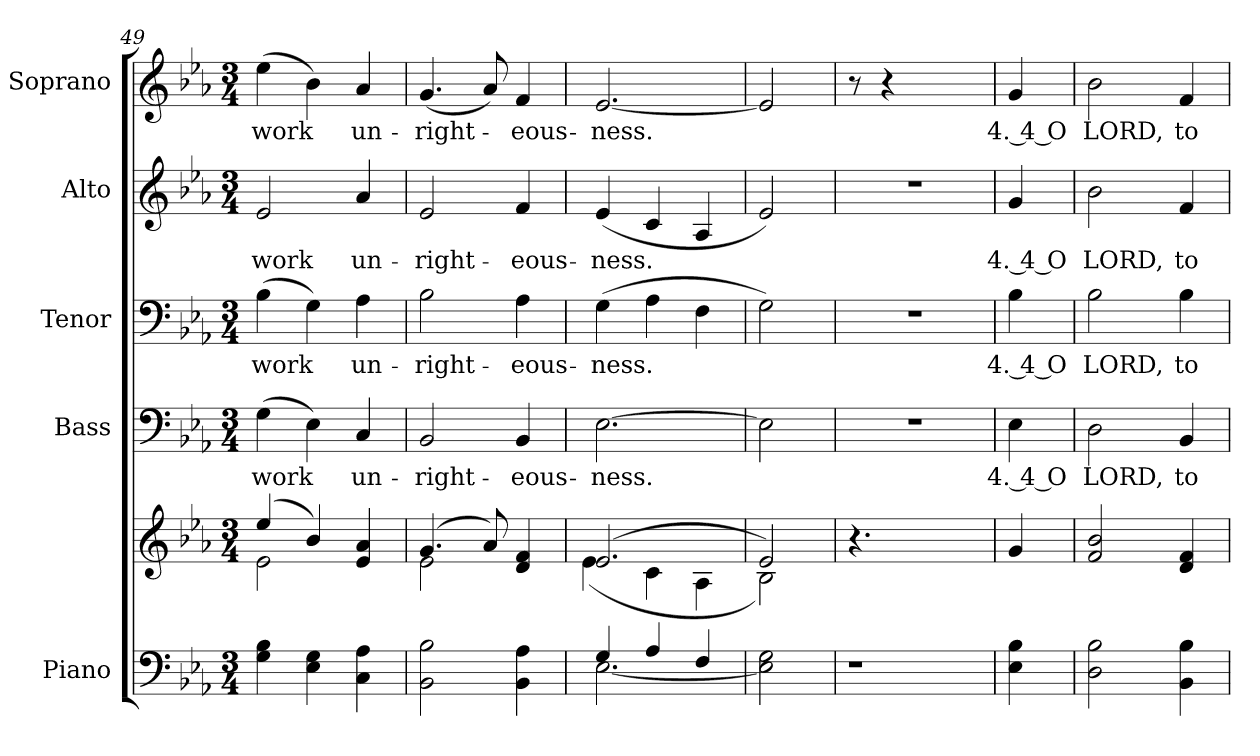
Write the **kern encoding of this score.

**kern	**kern	**kern	**text	**kern	**text	**kern	**text	**kern	**text
*part5	*part5	*part4	*part4	*part3	*part3	*part2	*part2	*part1	*part1
*staff6	*staff5	*staff4	*staff4	*staff3	*staff3	*staff2	*staff2	*staff1	*staff1
*I"Piano	*	*I"Bass	*	*I"Tenor	*	*I"Alto	*	*I"Soprano	*
*I'Pno.	*	*I'B.	*	*I'T.	*	*I'A.	*	*I'S.	*
*clefF4	*clefG2	*clefF4	*	*clefF4	*	*clefG2	*	*clefG2	*
*k[b-e-a-]	*k[b-e-a-]	*k[b-e-a-]	*	*k[b-e-a-]	*	*k[b-e-a-]	*	*k[b-e-a-]	*
*E-:	*E-:	*E-:	*	*E-:	*	*E-:	*	*E-:	*
*M3/4	*M3/4	*M3/4	*	*M3/4	*	*M3/4	*	*M3/4	*
=49	=49	=49	=49	=49	=49	=49	=49	=49	=49
*	*^	*	*	*	*	*	*	*	*
!	!	!	!	!LO:LY:b:color=#000000	!	!	!	!	!	!
!	!	!	!	!	!	!LO:LY:b:color=#000000	!	!	!	!
!	!	!	!	!	!	!	!	!LO:LY:b:color=#000000	!	!
!	!	!	!	!	!	!	!	!	!	!LO:LY:b:color=#000000
4Gi\ 4B-i	(4ee-i/	2e-i\	(4Gi\	work	(4B-i\	work	2e-i/	work	(4ee-i\	work
4E-i\ 4Gi	4b-i/)	.	4E-i\)	.	4Gi\)	.	.	.	4b-i\)	.
!	!	!	!	!LO:LY:b:color=#000000	!	!	!	!	!	!
!	!	!	!	!	!	!LO:LY:b:color=#000000	!	!	!	!
!	!	!	!	!	!	!	!	!LO:LY:b:color=#000000	!	!
!	!	!	!	!	!	!	!	!	!	!LO:LY:b:color=#000000
4Ci\ 4A-i	4e-i/ 4a-i	4ryy	4Ci/	un-	4A-i\	un-	4a-i/	un-	4a-i/	un-
=50	=50	=50	=50	=50	=50	=50	=50	=50	=50	=50
!	!	!	!	!LO:LY:b:color=#000000	!	!	!	!	!	!
!	!	!	!	!	!	!LO:LY:b:color=#000000	!	!	!	!
!	!	!	!	!	!	!	!	!LO:LY:b:color=#000000	!	!
!	!	!	!	!	!	!	!	!	!	!LO:LY:b:color=#000000
2BB-i\ 2B-i	(4.gi/	2e-i\	2BB-i/	-right-	2B-i\	-right-	2e-i/	-right-	(4.gi/	-right-
.	8a-i/)	.	.	.	.	.	.	.	8a-i/)	.
!	!	!	!	!LO:LY:b:color=#000000	!	!	!	!	!	!
!	!	!	!	!	!	!LO:LY:b:color=#000000	!	!	!	!
!	!	!	!	!	!	!	!	!LO:LY:b:color=#000000	!	!
!	!	!	!	!	!	!	!	!	!	!LO:LY:b:color=#000000
4BB-i\ 4A-i	4di/ 4fi	4ryy	4BB-i/	-eous-	4A-i\	-eous-	4fi/	-eous-	4fi/	-eous-
=51	=51	=51	=51	=51	=51	=51	=51	=51	=51	=51
*^	*	*	*	*	*	*	*	*	*	*
!	!	!	!	!	!LO:LY:b:color=#000000	!	!	!	!	!	!
!	!	!	!	!	!	!	!LO:LY:b:color=#000000	!	!	!	!
!	!	!	!	!	!	!	!	!	!LO:LY:b:color=#000000	!	!
!	!	!	!	!	!	!	!	!	!	!	!LO:LY:b:color=#000000
4Gi/	[<2.E-i\	(2.e-i/	(4e-i\	[>2.E-i\	-ness.	(4Gi\	-ness.	(4e-i/	-ness.	[<2.e-i/	-ness.
4A-i/	.	.	4ci\	.	.	4A-i\	.	4ci/	.	.	.
4Fi/	.	.	4A-i\	.	.	4Fi\	.	4A-i/	.	.	.
*v	*v	*	*	*	*	*	*	*	*	*	*
!!LO:PB:g=z
=52	=52	=52	=52	=52	=52	=52	=52	=52	=52	=52
2E-i\] 2Gi	2e-i/)	2B-i\)	2E-i\]	.	2Gi\)	.	2e-i/)	.	2e-i/]	.
=53	=53	=53	=53	=53	=53	=53	=53	=53	=53	=53
!LO:N:vis=1	!LO:N:vis=1	!	!LO:N:vis=1	!	!LO:N:vis=1	!	!LO:N:vis=1	!	!	!
*	*v	*v	*	*	*	*	*	*	*	*
4.r	4.r	2.r	.	2.r	.	2.r	.	8r	.
.	.	.	.	.	.	.	.	4r	.
4.ryy	4.ryy	.	.	.	.	.	.	4.ryy	.
=54	=54	=54	=54	=54	=54	=54	=54	=54	=54
!	!	!	!LO:LY:b:color=#000000	!	!	!	!	!	!
!	!	!	!	!	!LO:LY:b:color=#000000	!	!	!	!
!	!	!	!	!	!	!	!LO:LY:b:color=#000000	!	!
!	!	!	!	!	!	!	!	!	!LO:LY:b:color=#000000
4E-i\ 4B-i	4gi/	4E-i\	4. 4 O	4B-i\	4. 4 O	4gi/	4. 4 O	4gi/	4. 4 O
=55	=55	=55	=55	=55	=55	=55	=55	=55	=55
!	!	!	!LO:LY:b:color=#000000	!	!	!	!	!	!
!	!	!	!	!	!LO:LY:b:color=#000000	!	!	!	!
!	!	!	!	!	!	!	!LO:LY:b:color=#000000	!	!
!	!	!	!	!	!	!	!	!	!LO:LY:b:color=#000000
2Di\ 2B-i	2fi/ 2b-i	2Di\	LORD,	2B-i\	LORD,	2b-i\	LORD,	2b-i\	LORD,
!	!	!	!LO:LY:b:color=#000000	!	!	!	!	!	!
!	!	!	!	!	!LO:LY:b:color=#000000	!	!	!	!
!	!	!	!	!	!	!	!LO:LY:b:color=#000000	!	!
!	!	!	!	!	!	!	!	!	!LO:LY:b:color=#000000
4BB-i\ 4B-i	4di/ 4fi	4BB-i/	to	4B-i\	to	4fi/	to	4fi/	to
=	=	=	=	=	=	=	=	=	=
*-	*-	*-	*-	*-	*-	*-	*-	*-	*-
